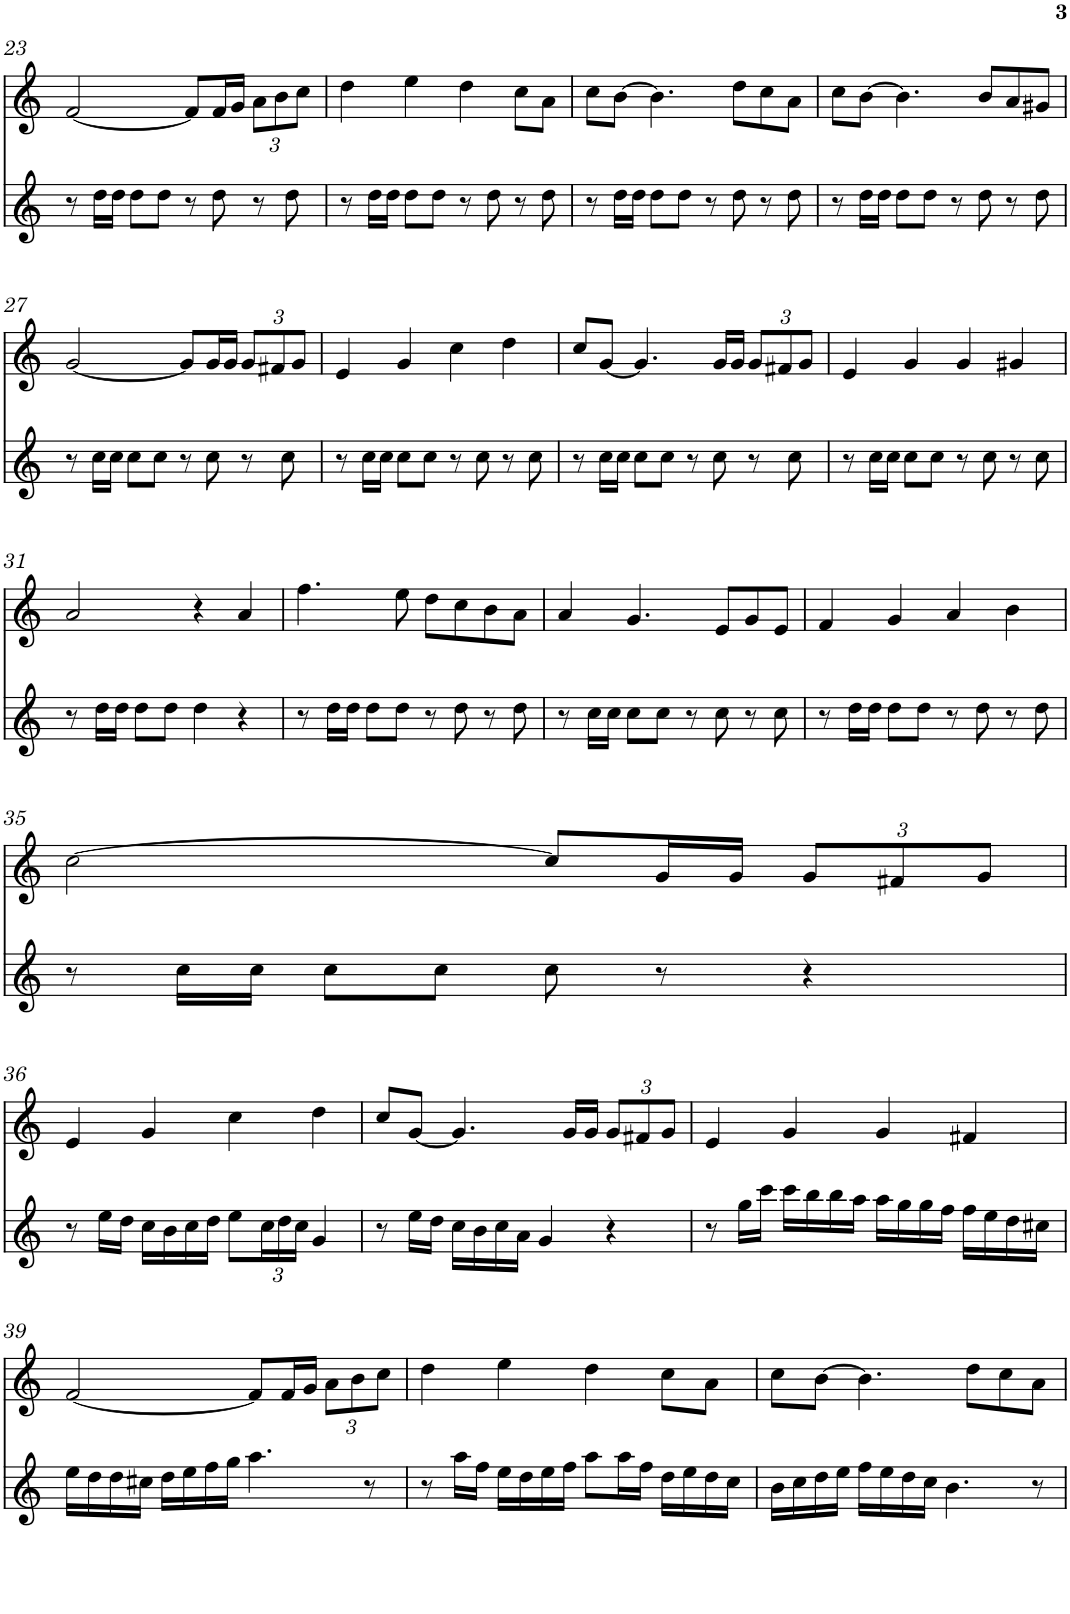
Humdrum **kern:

**kern	**kern
*part2	*part1
*staff2	*staff1
*I"Piano	*I"Piano
*I'Pno	*I'Pno
!!LO:PB:g=z
*clefG2	*clefG2
*k[]	*k[]
*M4/4	*M4/4
=23	=23
8r	[2f/
16dd\LL	.
16dd\JJ	.
8dd\L	.
8dd\J	.
8r	8f/L]
8dd\	16f/L
.	16g/JJ
*	*Xbrackettup
8r	12a\L
.	12b\
8dd\	.
.	12cc\J
=24	=24
8r	4dd\
16dd\LL	.
16dd\JJ	.
8dd\L	4ee\
8dd\J	.
8r	4dd\
8dd\	.
8r	8cc\L
8dd\	8a\J
=25	=25
8r	8cc\L
16dd\LL	[8b\J
16dd\JJ	.
8dd\L	4.b\]
8dd\J	.
8r	.
8dd\	8dd\L
8r	8cc\
8dd\	8a\J
=26	=26
8r	8cc\L
16dd\LL	[8b\J
16dd\JJ	.
8dd\L	4.b\]
8dd\J	.
8r	.
8dd\	8b/L
8r	8a/
8dd\	8g#X/J
!!LO:LB:g=z
=27	=27
8r	[2g/
16cc\LL	.
16cc\JJ	.
8cc\L	.
8cc\J	.
8r	8g/L]
8cc\	16g/L
.	16g/JJ
8r	12g/L
.	12f#X/
8cc\	.
.	12g/J
=28	=28
8r	4e/
16cc\LL	.
16cc\JJ	.
8cc\L	4g/
8cc\J	.
8r	4cc\
8cc\	.
8r	4dd\
8cc\	.
=29	=29
8r	8cc/L
16cc\LL	[8g/J
16cc\JJ	.
8cc\L	4.g/]
8cc\J	.
8r	.
8cc\	16g/LL
.	16g/JJ
8r	12g/L
.	12f#X/
8cc\	.
.	12g/J
=30	=30
8r	4e/
16cc\LL	.
16cc\JJ	.
8cc\L	4g/
8cc\J	.
8r	4g/
8cc\	.
8r	4g#X/
8cc\	.
!!LO:LB:g=z
=31	=31
8r	2a/
16dd\LL	.
16dd\JJ	.
8dd\L	.
8dd\J	.
4dd\	4r
4r	4a/
=32	=32
8r	4.ff\
16dd\LL	.
16dd\JJ	.
8dd\L	.
8dd\J	8ee\
8r	8dd\L
8dd\	8cc\
8r	8b\
8dd\	8a\J
=33	=33
8r	4a/
16cc\LL	.
16cc\JJ	.
8cc\L	4.g/
8cc\J	.
8r	.
8cc\	8e/L
8r	8g/
8cc\	8e/J
=34	=34
8r	4f/
16dd\LL	.
16dd\JJ	.
8dd\L	4g/
8dd\J	.
8r	4a/
8dd\	.
8r	4b\
8dd\	.
!!LO:LB:g=z
=35	=35
8r	[2cc\
16cc\LL	.
16cc\JJ	.
8cc\L	.
8cc\J	.
8cc\	8cc/L]
8r	16g/L
.	16g/JJ
4r	12g/L
.	12f#X/
.	12g/J
!!LO:LB:g=z
=36	=36
8r	4e/
16ee\LL	.
16dd\JJ	.
16cc\LL	4g/
16b\	.
16cc\	.
16dd\JJ	.
8ee\L	4cc\
*Xbrackettup	*
24cc\L	.
24dd\	.
24cc\JJ	.
4g/	4dd\
=37	=37
8r	8cc/L
16ee\LL	[8g/J
16dd\JJ	.
16cc\LL	4.g/]
16b\	.
16cc\	.
16a\JJ	.
4g/	.
.	16g/LL
.	16g/JJ
4r	12g/L
.	12f#X/
.	12g/J
=38	=38
8r	4e/
16gg\LL	.
16ccc\JJ	.
16ccc\LL	4g/
16bb\	.
16bb\	.
16aa\JJ	.
16aa\LL	4g/
16gg\	.
16gg\	.
16ff\JJ	.
16ff\LL	4f#X/
16ee\	.
16dd\	.
16cc#X\JJ	.
!!LO:LB:g=z
=39	=39
16ee\LL	[2f/
16dd\	.
16dd\	.
16cc#X\JJ	.
16dd\LL	.
16ee\	.
16ff\	.
16gg\JJ	.
4.aa\	8f/L]
.	16f/L
.	16g/JJ
.	12a\L
.	12b\
8r	.
.	12cc\J
=40	=40
8r	4dd\
16aa\LL	.
16ff\JJ	.
16ee\LL	4ee\
16dd\	.
16ee\	.
16ff\JJ	.
8aa\L	4dd\
16aa\L	.
16ff\JJ	.
16dd\LL	8cc\L
16ee\	.
16dd\	8a\J
16cc\JJ	.
=41	=41
16b\LL	8cc\L
16cc\	.
16dd\	[8b\J
16ee\JJ	.
16ff\LL	4.b\]
16ee\	.
16dd\	.
16cc\JJ	.
4.b\	.
.	8dd\L
.	8cc\
8r	8a\J
=	=
*-	*-
